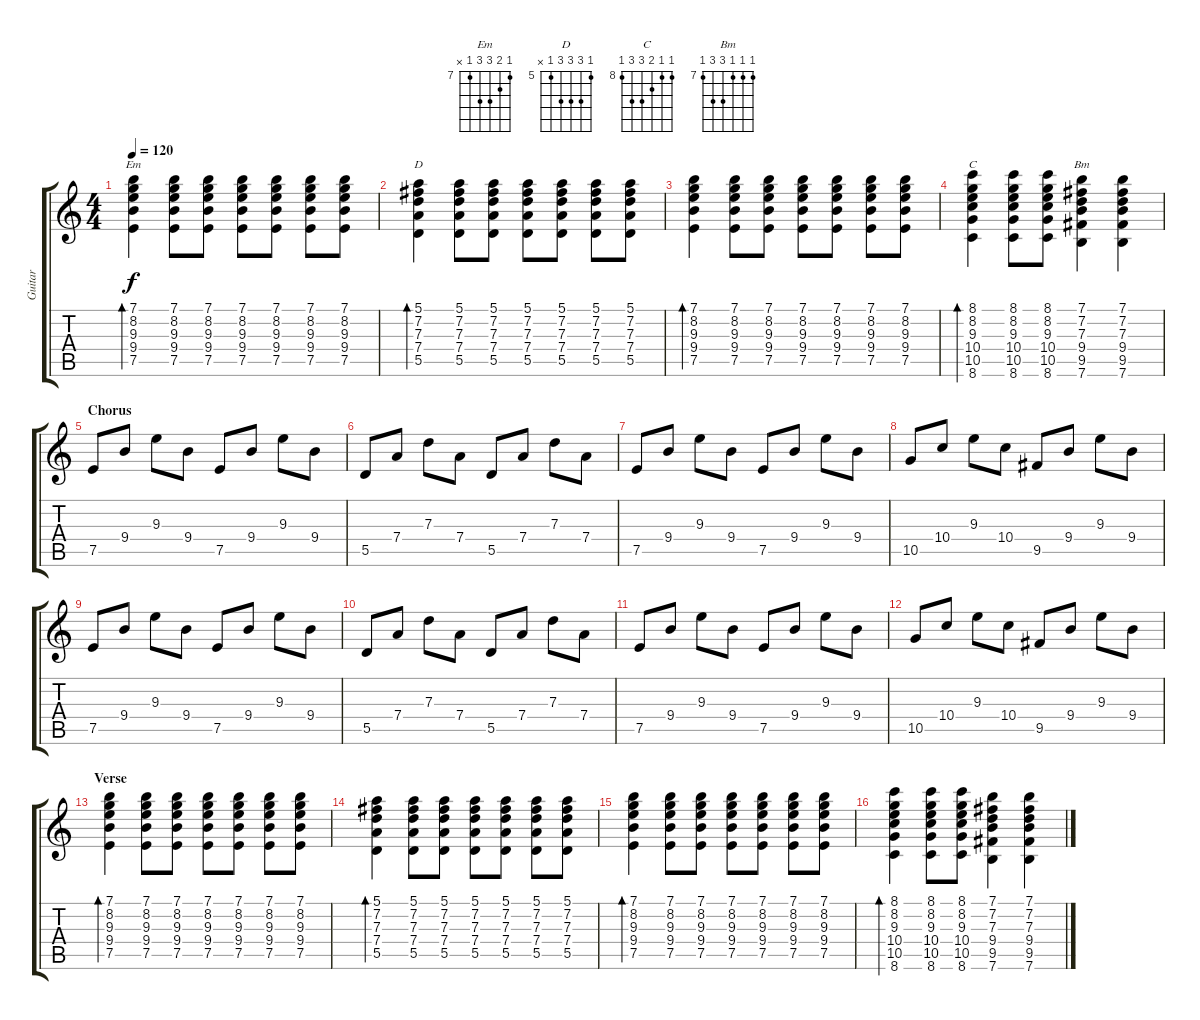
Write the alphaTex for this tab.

\track ("Guitar" "Guitar") {instrument electricguitarclean}
\staff {score tabs}
\tuning (E4 B3 G3 D3 A2 E2) {hide}
\chord ("Em" 7 8 9 9 7 x) {firstfret 7}
\chord ("D" 5 7 7 7 5 x) {firstfret 5}
\chord ("C" 8 8 9 10 10 8) {firstfret 8}
\chord ("Bm" 7 7 7 9 9 7) {firstfret 7}
\ts (4 4)
\tempo 120
\clef g2
\ks c
(7.1 8.2 9.3 9.4 7.5).4{bd 60 ch "Em" dy f} (7.1 8.2 9.3 9.4 7.5).8 (7.1 8.2 9.3 9.4 7.5).8 (7.1 8.2 9.3 9.4 7.5).8 (7.1 8.2 9.3 9.4 7.5).8 (7.1 8.2 9.3 9.4 7.5).8 (7.1 8.2 9.3 9.4 7.5).8 |
(5.1 7.2 7.3 7.4 5.5).4{bd 60 ch "D"} (5.1 7.2 7.3 7.4 5.5).8 (5.1 7.2 7.3 7.4 5.5).8 (5.1 7.2 7.3 7.4 5.5).8 (5.1 7.2 7.3 7.4 5.5).8 (5.1 7.2 7.3 7.4 5.5).8 (5.1 7.2 7.3 7.4 5.5).8 |
(7.1 8.2 9.3 9.4 7.5).4{bd 60} (7.1 8.2 9.3 9.4 7.5).8 (7.1 8.2 9.3 9.4 7.5).8 (7.1 8.2 9.3 9.4 7.5).8 (7.1 8.2 9.3 9.4 7.5).8 (7.1 8.2 9.3 9.4 7.5).8 (7.1 8.2 9.3 9.4 7.5).8 |
(8.1 8.2 9.3 10.4 10.5 8.6).4{bd 60 ch "C"} (8.1 8.2 9.3 10.4 10.5 8.6).8 (8.1 8.2 9.3 10.4 10.5 8.6).8 (7.1 7.2 7.3 9.4 9.5 7.6).4{ch "Bm"} (7.1 7.2 7.3 9.4 9.5 7.6).4 |
\section ("" "Chorus")
7.5.8{volume 16 instrument distortionguitar} 9.4.8 9.3.8 9.4.8 7.5.8 9.4.8 9.3.8 9.4.8 |
5.5.8 7.4.8 7.3.8 7.4.8 5.5.8 7.4.8 7.3.8 7.4.8 |
7.5.8 9.4.8 9.3.8 9.4.8 7.5.8 9.4.8 9.3.8 9.4.8 |
10.5.8 10.4.8 9.3.8 10.4.8 9.5.8 9.4.8 9.3.8 9.4.8 |
7.5.8 9.4.8 9.3.8 9.4.8 7.5.8 9.4.8 9.3.8 9.4.8 |
5.5.8 7.4.8 7.3.8 7.4.8 5.5.8 7.4.8 7.3.8 7.4.8 |
7.5.8 9.4.8 9.3.8 9.4.8 7.5.8 9.4.8 9.3.8 9.4.8 |
10.5.8 10.4.8 9.3.8 10.4.8 9.5.8 9.4.8 9.3.8 9.4.8 |
\section ("" "Verse")
(7.1 8.2 9.3 9.4 7.5).4{bd 60 volume 12 instrument electricguitarclean} (7.1 8.2 9.3 9.4 7.5).8 (7.1 8.2 9.3 9.4 7.5).8 (7.1 8.2 9.3 9.4 7.5).8 (7.1 8.2 9.3 9.4 7.5).8 (7.1 8.2 9.3 9.4 7.5).8 (7.1 8.2 9.3 9.4 7.5).8 |
(5.1 7.2 7.3 7.4 5.5).4{bd 60} (5.1 7.2 7.3 7.4 5.5).8 (5.1 7.2 7.3 7.4 5.5).8 (5.1 7.2 7.3 7.4 5.5).8 (5.1 7.2 7.3 7.4 5.5).8 (5.1 7.2 7.3 7.4 5.5).8 (5.1 7.2 7.3 7.4 5.5).8 |
(7.1 8.2 9.3 9.4 7.5).4{bd 60} (7.1 8.2 9.3 9.4 7.5).8 (7.1 8.2 9.3 9.4 7.5).8 (7.1 8.2 9.3 9.4 7.5).8 (7.1 8.2 9.3 9.4 7.5).8 (7.1 8.2 9.3 9.4 7.5).8 (7.1 8.2 9.3 9.4 7.5).8 |
(8.1 8.2 9.3 10.4 10.5 8.6).4{bd 60} (8.1 8.2 9.3 10.4 10.5 8.6).8 (8.1 8.2 9.3 10.4 10.5 8.6).8 (7.1 7.2 7.3 9.4 9.5 7.6).4 (7.1 7.2 7.3 9.4 9.5 7.6).4
